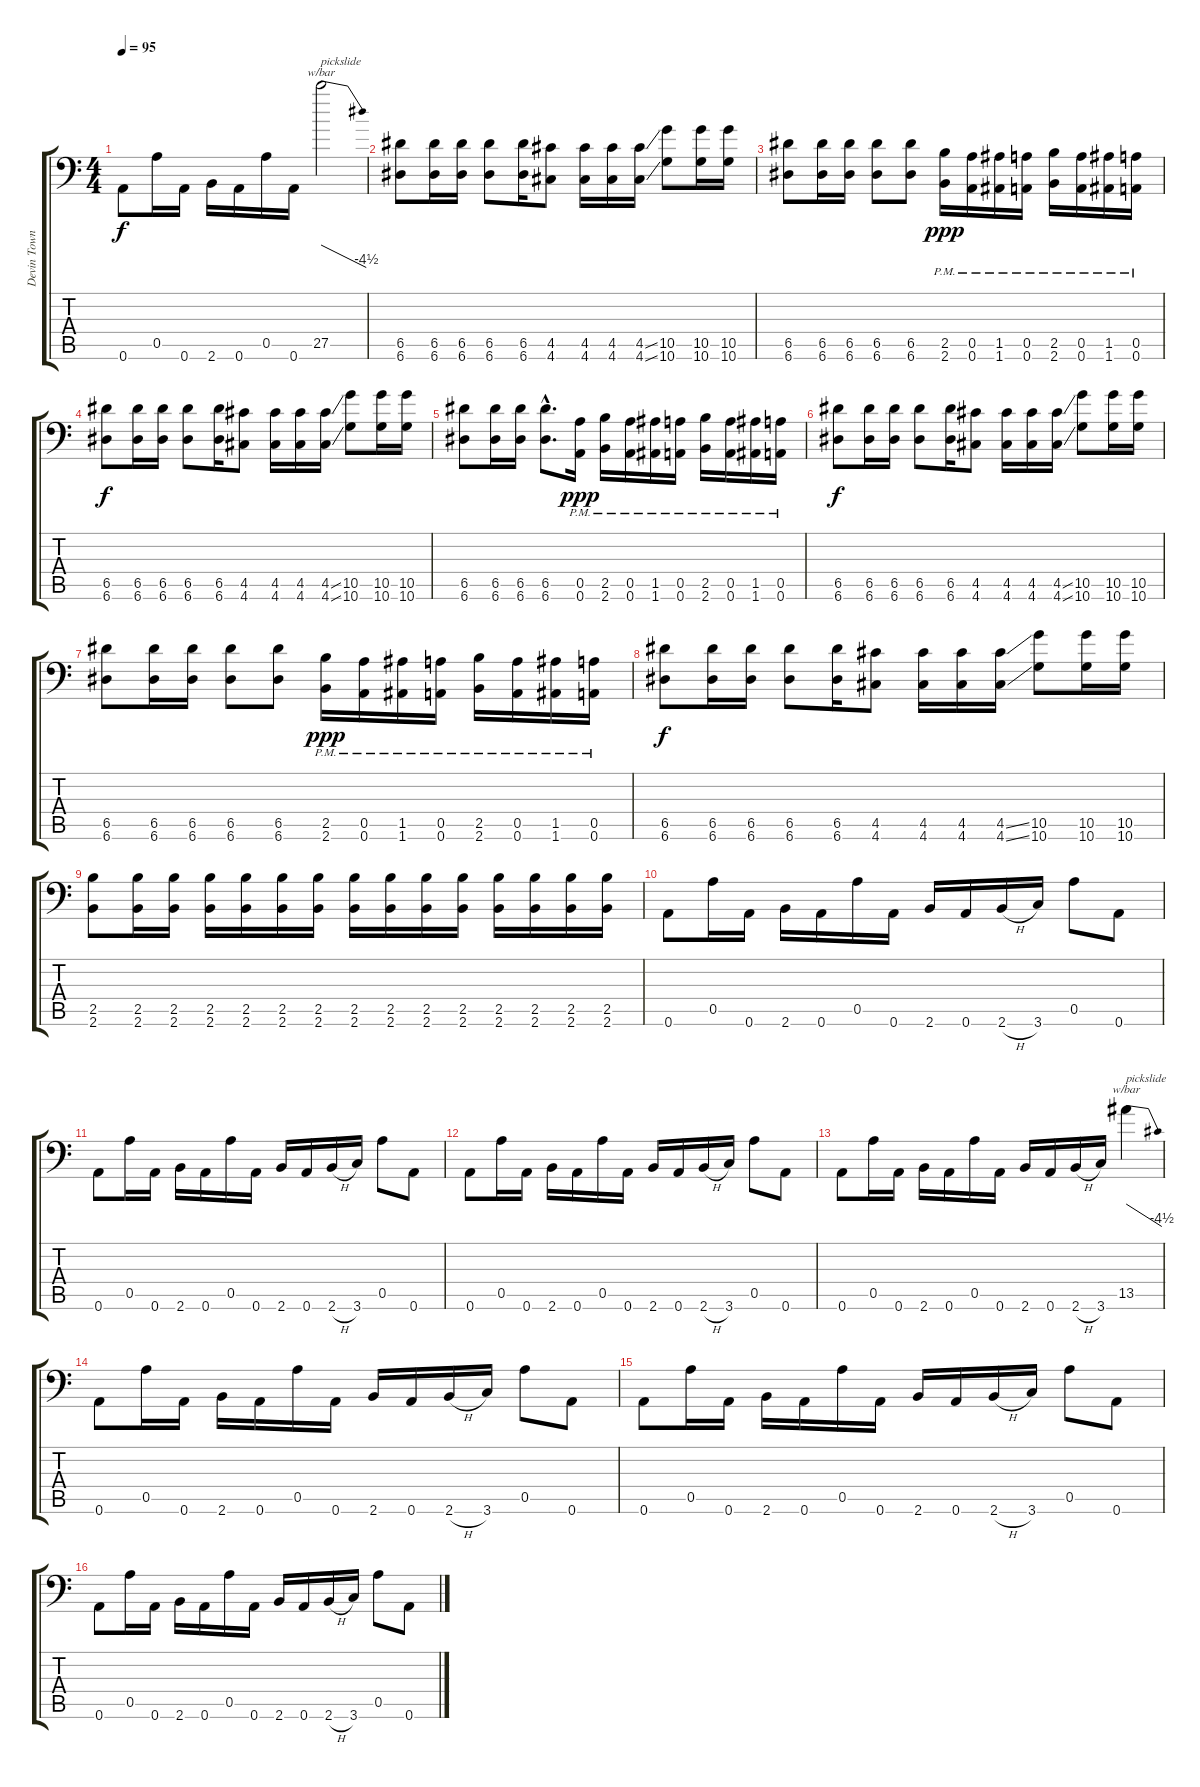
\track ("Devin Townsend" "Devin Town") {instrument distortionguitar}
\staff {score tabs}
\tuning (E4 A3 E3 A2 A2 A1) {hide}
\ts (4 4)
\tempo 95
\clef f4
\ks c
0.6.8{dy f} 0.5.16 0.6.16 2.6.16 0.6.16 0.5.16 0.6.16 27.5.2{tbe (dive default 0 0 60 -18) txt "pickslide"} |
(6.5 6.6).8 (6.5 6.6).16 (6.5 6.6).16 (6.5 6.6).8 (6.5 6.6).16 (4.5 4.6).8 (4.5 4.6).16 (4.5 4.6).16 (4.5{ss} 4.6{ss}).16 (10.5 10.6).8 (10.5 10.6).16 (10.5 10.6).16 |
(6.5 6.6).8 (6.5 6.6).16 (6.5 6.6).16 (6.5 6.6).8 (6.5 6.6).8 (2.5{pm} 2.6{pm}).16{dy ppp} (0.5{pm} 0.6{pm}).16 (1.5{pm} 1.6{pm}).16 (0.5{pm} 0.6{pm}).16 (2.5{pm} 2.6{pm}).16 (0.5{pm} 0.6{pm}).16 (1.5{pm} 1.6{pm}).16 (0.5{pm} 0.6{pm}).16 |
(6.5 6.6).8{dy f} (6.5 6.6).16 (6.5 6.6).16 (6.5 6.6).8 (6.5 6.6).16 (4.5 4.6).8 (4.5 4.6).16 (4.5 4.6).16 (4.5{ss} 4.6{ss}).16 (10.5 10.6).8 (10.5 10.6).16 (10.5 10.6).16 |
(6.5 6.6).8 (6.5 6.6).16 (6.5 6.6).16 (6.5{hac} 6.6{hac}).8{d} (0.5{pm} 0.6{pm}).16{dy ppp} (2.5{pm} 2.6{pm}).16 (0.5{pm} 0.6{pm}).16 (1.5{pm} 1.6{pm}).16 (0.5{pm} 0.6{pm}).16 (2.5{pm} 2.6{pm}).16 (0.5{pm} 0.6{pm}).16 (1.5{pm} 1.6{pm}).16 (0.5{pm} 0.6{pm}).16 |
(6.5 6.6).8{dy f} (6.5 6.6).16 (6.5 6.6).16 (6.5 6.6).8 (6.5 6.6).16 (4.5 4.6).8 (4.5 4.6).16 (4.5 4.6).16 (4.5{ss} 4.6{ss}).16 (10.5 10.6).8 (10.5 10.6).16 (10.5 10.6).16 |
(6.5 6.6).8 (6.5 6.6).16 (6.5 6.6).16 (6.5 6.6).8 (6.5 6.6).8 (2.5{pm} 2.6{pm}).16{dy ppp} (0.5{pm} 0.6{pm}).16 (1.5{pm} 1.6{pm}).16 (0.5{pm} 0.6{pm}).16 (2.5{pm} 2.6{pm}).16 (0.5{pm} 0.6{pm}).16 (1.5{pm} 1.6{pm}).16 (0.5{pm} 0.6{pm}).16 |
(6.5 6.6).8{dy f} (6.5 6.6).16 (6.5 6.6).16 (6.5 6.6).8 (6.5 6.6).16 (4.5 4.6).8 (4.5 4.6).16 (4.5 4.6).16 (4.5{ss} 4.6{ss}).16 (10.5 10.6).8 (10.5 10.6).16 (10.5 10.6).16 |
(2.5 2.6).8 (2.5 2.6).16 (2.5 2.6).16 (2.5 2.6).16 (2.5 2.6).16 (2.5 2.6).16 (2.5 2.6).16 (2.5 2.6).16 (2.5 2.6).16 (2.5 2.6).16 (2.5 2.6).16 (2.5 2.6).16 (2.5 2.6).16 (2.5 2.6).16 (2.5 2.6).16 |
0.6.8 0.5.16 0.6.16 2.6.16 0.6.16 0.5.16 0.6.16 2.6.16 0.6.16 2.6{h}.16 3.6.16 0.5.8 0.6.8 |
0.6.8 0.5.16 0.6.16 2.6.16 0.6.16 0.5.16 0.6.16 2.6.16 0.6.16 2.6{h}.16 3.6.16 0.5.8 0.6.8 |
0.6.8 0.5.16 0.6.16 2.6.16 0.6.16 0.5.16 0.6.16 2.6.16 0.6.16 2.6{h}.16 3.6.16 0.5.8 0.6.8 |
0.6.8 0.5.16 0.6.16 2.6.16 0.6.16 0.5.16 0.6.16 2.6.16 0.6.16 2.6{h}.16 3.6.16 13.5.4{tbe (dive default 0 0 60 -18) txt "pickslide"} |
0.6.8 0.5.16 0.6.16 2.6.16 0.6.16 0.5.16 0.6.16 2.6.16 0.6.16 2.6{h}.16 3.6.16 0.5.8 0.6.8 |
0.6.8 0.5.16 0.6.16 2.6.16 0.6.16 0.5.16 0.6.16 2.6.16 0.6.16 2.6{h}.16 3.6.16 0.5.8 0.6.8 |
0.6.8 0.5.16 0.6.16 2.6.16 0.6.16 0.5.16 0.6.16 2.6.16 0.6.16 2.6{h}.16 3.6.16 0.5.8 0.6.8
